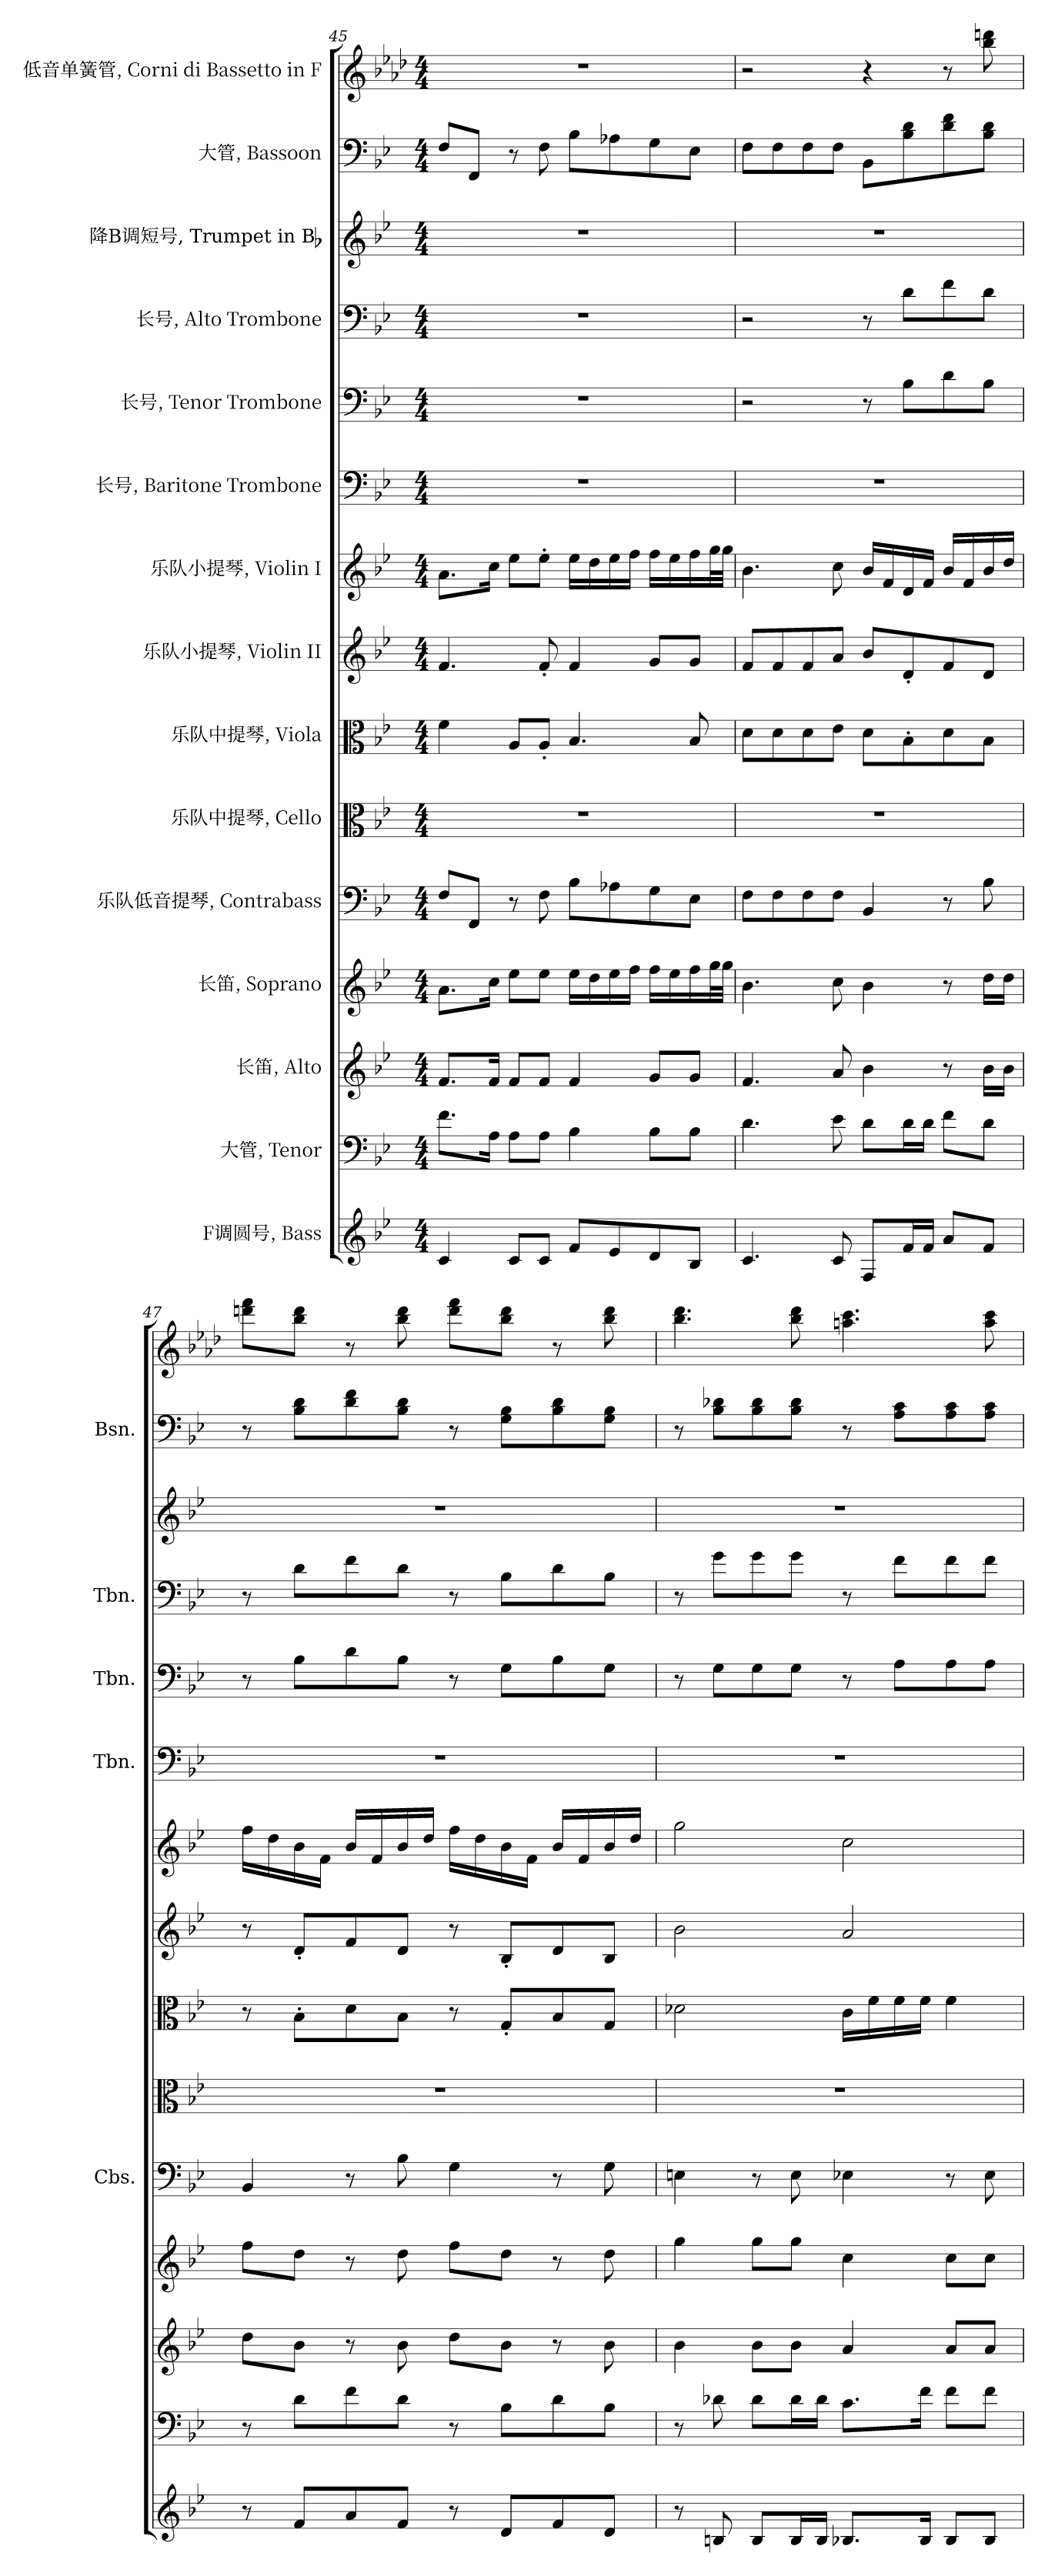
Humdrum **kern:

**kern	**kern	**kern	**kern	**kern	**kern	**kern	**kern	**kern	**kern	**kern	**kern	**kern	**kern	**kern
*part15	*part14	*part13	*part12	*part11	*part10	*part9	*part8	*part7	*part6	*part5	*part4	*part3	*part2	*part1
*staff15	*staff14	*staff13	*staff12	*staff11	*staff10	*staff9	*staff8	*staff7	*staff6	*staff5	*staff4	*staff3	*staff2	*staff1
*I"F调圆号, Bass	*I"大管, Tenor	*I"长笛, Alto	*I"长笛, Soprano	*I"乐队低音提琴, Contrabass	*I"乐队中提琴, Cello	*I"乐队中提琴, Viola	*I"乐队小提琴, Violin II	*I"乐队小提琴, Violin I	*I"长号, Baritone Trombone	*I"长号, Tenor Trombone	*I"长号, Alto Trombone	*I"降B调短号, Trumpet in B-flat	*I"大管, Bassoon	*I"低音单簧管, Corni di Bassetto in F
*	*	*	*	*I'Cbs.	*	*	*	*	*I'Tbn.	*I'Tbn.	*I'Tbn.	*	*I'Bsn.	*
*clefG2	*clefF4	*clefG2	*clefG2	*clefF4	*clefC3	*clefC3	*clefG2	*clefG2	*clefF4	*clefF4	*clefF4	*clefG2	*clefF4	*clefG2
*ITrd4c7	*	*	*	*ITrd7c12	*	*	*	*	*	*	*	*ITrd1c2	*	*ITrd8c14
*k[b-e-a-]	*k[b-e-]	*k[b-e-]	*k[b-e-]	*k[b-e-]	*k[b-e-]	*k[b-e-]	*k[b-e-]	*k[b-e-]	*k[b-e-]	*k[b-e-]	*k[b-e-]	*k[b-e-a-d-]	*k[b-e-]	*k[b-e-a-d-]
*M4/4	*M4/4	*M4/4	*M4/4	*M4/4	*M4/4	*M4/4	*M4/4	*M4/4	*M4/4	*M4/4	*M4/4	*M4/4	*M4/4	*M4/4
=45	=45	=45	=45	=45	=45	=45	=45	=45	=45	=45	=45	=45	=45	=45
4F/	8.f\L	8.f/L	8.a\L	8FF/L	1r	4f\	4.f/	8.a\L	1r	1r	1r	1r	8F/L	1r
.	.	.	.	8FFF/J	.	.	.	.	.	.	.	.	8FF/J	.
.	16A\Jk	16f/Jk	16cc\Jk	.	.	.	.	16cc\Jk	.	.	.	.	.	.
8F/L	8A\L	8f/L	8ee-\L	8r	.	8A/L	.	8ee-\L	.	.	.	.	8r	.
8F/J	8A\J	8f/J	8ee-\J	8FF\	.	8A'/J	8f'/	8ee-'\J	.	.	.	.	8F\	.
8B-/L	4B-\	4f/	16ee-\LL	8BB-\L	.	4.B-/	4f/	16ee-\LL	.	.	.	.	8B-\L	.
.	.	.	16dd\	.	.	.	.	16dd\	.	.	.	.	.	.
8A-/	.	.	16ee-\	8AA-X\	.	.	.	16ee-\	.	.	.	.	8A-X\	.
.	.	.	16ff\JJ	.	.	.	.	16ff\JJ	.	.	.	.	.	.
8G/	8B-\L	8g/L	16ff\LL	8GG\	.	.	8g/L	16ff\LL	.	.	.	.	8G\	.
.	.	.	16ee-\	.	.	.	.	16ee-\	.	.	.	.	.	.
8E-/J	8B-\J	8g/J	16ff\	8EE-\J	.	8B-/	8g/J	16ff\	.	.	.	.	8E-\J	.
.	.	.	32gg\L	.	.	.	.	32gg\L	.	.	.	.	.	.
.	.	.	32gg\JJJ	.	.	.	.	32gg\JJJ	.	.	.	.	.	.
=46	=46	=46	=46	=46	=46	=46	=46	=46	=46	=46	=46	=46	=46	=46
4.F/	4.d\	4.f/	4.b-\	8FF\L	1r	8d\L	8f/L	4.b-\	1r	2r	2r	1r	8F\L	2r
.	.	.	.	8FF\	.	8d\	8f/	.	.	.	.	.	8F\	.
.	.	.	.	8FF\	.	8d\	8f/	.	.	.	.	.	8F\	.
8F/	8e-\	8a/	8cc\	8FF\J	.	8e-\J	8a/J	8cc\	.	.	.	.	8F\J	.
8BB-/L	8d\L	4b-\	4b-\	4BBB-/	.	8d\L	8b-/L	16b-/LL	.	8r	8r	.	8BB-\L	4r
.	.	.	.	.	.	.	.	16f/	.	.	.	.	.	.
16B-/L	16d\L	.	.	.	.	8B-'\	8d'/	16d/	.	8B-\L	8d\L	.	8B-\ 8d\	.
16B-/JJ	16d\JJ	.	.	.	.	.	.	16f/JJ	.	.	.	.	.	.
8d/L	8f\L	8r	8r	8r	.	8d\	8f/	16b-/LL	.	8d\	8f\	.	8d\ 8f\	8r
.	.	.	.	.	.	.	.	16f/	.	.	.	.	.	.
8B-/J	8d\J	16b-\LL	16dd\LL	8BB-\	.	8B-\J	8d/J	16b-/	.	8B-\J	8d\J	.	8B-\ 8d\J	8b-\ 8ddn\
.	.	16b-\JJ	16dd\JJ	.	.	.	.	16dd/JJ	.	.	.	.	.	.
!!LO:PB:g=z
=47	=47	=47	=47	=47	=47	=47	=47	=47	=47	=47	=47	=47	=47	=47
8r	8r	8dd\L	8ff\L	4BBB-/	1r	8r	8r	16ff\LL	1r	8r	8r	1r	8r	8ddn\ 8ff\L
.	.	.	.	.	.	.	.	16dd\	.	.	.	.	.	.
8B-/L	8d\L	8b-\J	8dd\J	.	.	8B-'\L	8d'/L	16b-\	.	8B-\L	8d\L	.	8B-\ 8d\L	8b-\ 8dd\J
.	.	.	.	.	.	.	.	16f\JJ	.	.	.	.	.	.
8d/	8f\	8r	8r	8r	.	8d\	8f/	16b-/LL	.	8d\	8f\	.	8d\ 8f\	8r
.	.	.	.	.	.	.	.	16f/	.	.	.	.	.	.
8B-/J	8d\J	8b-\	8dd\	8BB-\	.	8B-\J	8d/J	16b-/	.	8B-\J	8d\J	.	8B-\ 8d\J	8b-\ 8dd\
.	.	.	.	.	.	.	.	16dd/JJ	.	.	.	.	.	.
8r	8r	8dd\L	8ff\L	4GG\	.	8r	8r	16ff\LL	.	8r	8r	.	8r	8dd\ 8ff\L
.	.	.	.	.	.	.	.	16dd\	.	.	.	.	.	.
8G/L	8B-\L	8b-\J	8dd\J	.	.	8G'/L	8B-'/L	16b-\	.	8G\L	8B-\L	.	8G\ 8B-\L	8b-\ 8dd\J
.	.	.	.	.	.	.	.	16f\JJ	.	.	.	.	.	.
8B-/	8d\	8r	8r	8r	.	8B-/	8d/	16b-/LL	.	8B-\	8d\	.	8B-\ 8d\	8r
.	.	.	.	.	.	.	.	16f/	.	.	.	.	.	.
8G/J	8B-\J	8b-\	8dd\	8GG\	.	8G/J	8B-/J	16b-/	.	8G\J	8B-\J	.	8G\ 8B-\J	8b-\ 8dd\
.	.	.	.	.	.	.	.	16dd/JJ	.	.	.	.	.	.
=48	=48	=48	=48	=48	=48	=48	=48	=48	=48	=48	=48	=48	=48	=48
8r	8r	4b-\	4gg\	4EEn\	1r	2d-X\	2b-\	2gg\	1r	8r	8r	1r	8r	4.b-\ 4.dd-\
8En/	8d-X\	.	.	.	.	.	.	.	.	8G\L	8g\L	.	8B-\ 8d-X\L	.
8E/L	8d-\L	8b-\L	8gg\L	8r	.	.	.	.	.	8G\	8g\	.	8B-\ 8d-\	.
16E/L	16d-\L	8b-\J	8gg\J	8EE\	.	.	.	.	.	8G\J	8g\J	.	8B-\ 8d-\J	8b-\ 8dd-\
16E/JJ	16d-\JJ	.	.	.	.	.	.	.	.	.	.	.	.	.
8.E-X/L	8.c\L	4a/	4cc\	4EE-X\	.	16c\LL	2a/	2cc\	.	8r	8r	.	8r	4.an\ 4.cc\
.	.	.	.	.	.	16f\	.	.	.	.	.	.	.	.
.	.	.	.	.	.	16f\	.	.	.	8A\L	8f\L	.	8A\ 8c\L	.
16E-/Jk	16f\Jk	.	.	.	.	16f\JJ	.	.	.	.	.	.	.	.
8E-/L	8f\L	8a/L	8cc\L	8r	.	4f\	.	.	.	8A\	8f\	.	8A\ 8c\	.
8E-/J	8f\J	8a/J	8cc\J	8EE-\	.	.	.	.	.	8A\J	8f\J	.	8A\ 8c\J	8a\ 8cc\
=	=	=	=	=	=	=	=	=	=	=	=	=	=	=
*-	*-	*-	*-	*-	*-	*-	*-	*-	*-	*-	*-	*-	*-	*-
